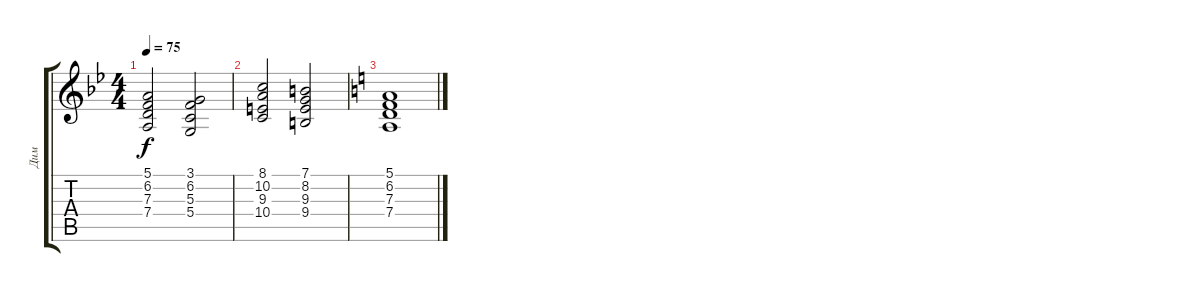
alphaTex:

\track ("Дим" "Дим") {instrument tremolostrings}
\staff {score tabs}
\tuning (E4 B3 G3 D3 A2 E2) {hide}
\ts (4 4)
\tempo 75
\clef g2
\ks gminor
(5.1 6.2 7.3 7.4).2{dy f} (3.1 6.2 5.3 5.4).2 |
(8.1 10.2 9.3 10.4).2 (7.1 8.2 9.3 9.4).2 |
\ks aminor
(5.1 6.2 7.3 7.4).1
